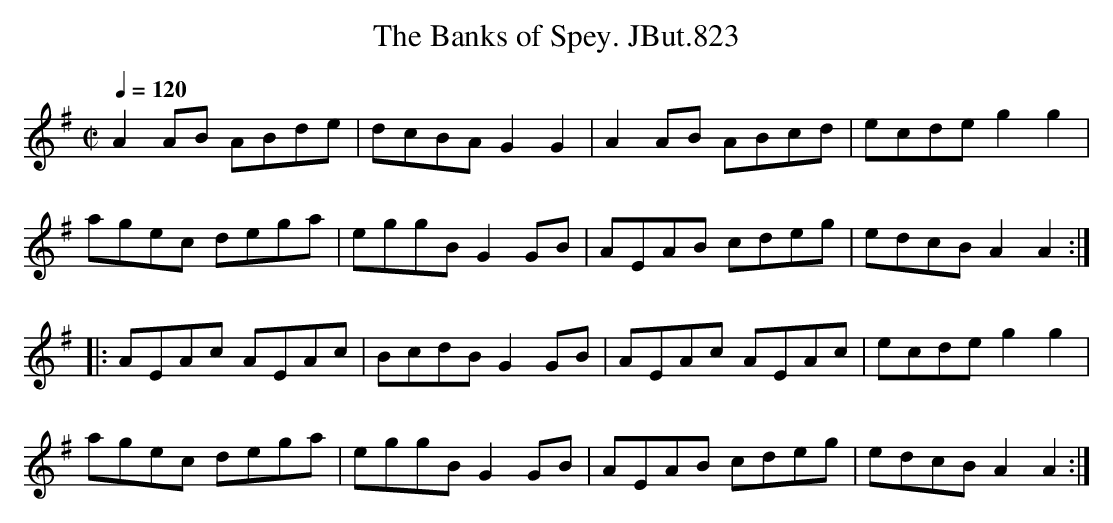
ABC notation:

X:1
T:Banks of Spey. JBut.823, The
M:C|
L:1/8
Q:1/4=120
K:Ador
A2 AB ABde|dcBA G2 G2|A2 AB ABcd|ecde g2 g2|
agec dega|eggB G2 GB|AEAB cdeg|edcB A2 A2:|
|:AEAc AEAc|BcdB G2 GB|AEAc AEAc|ecde g2 g2|
agec dega|eggB G2 GB|AEAB cdeg|edcB A2 A2:|
